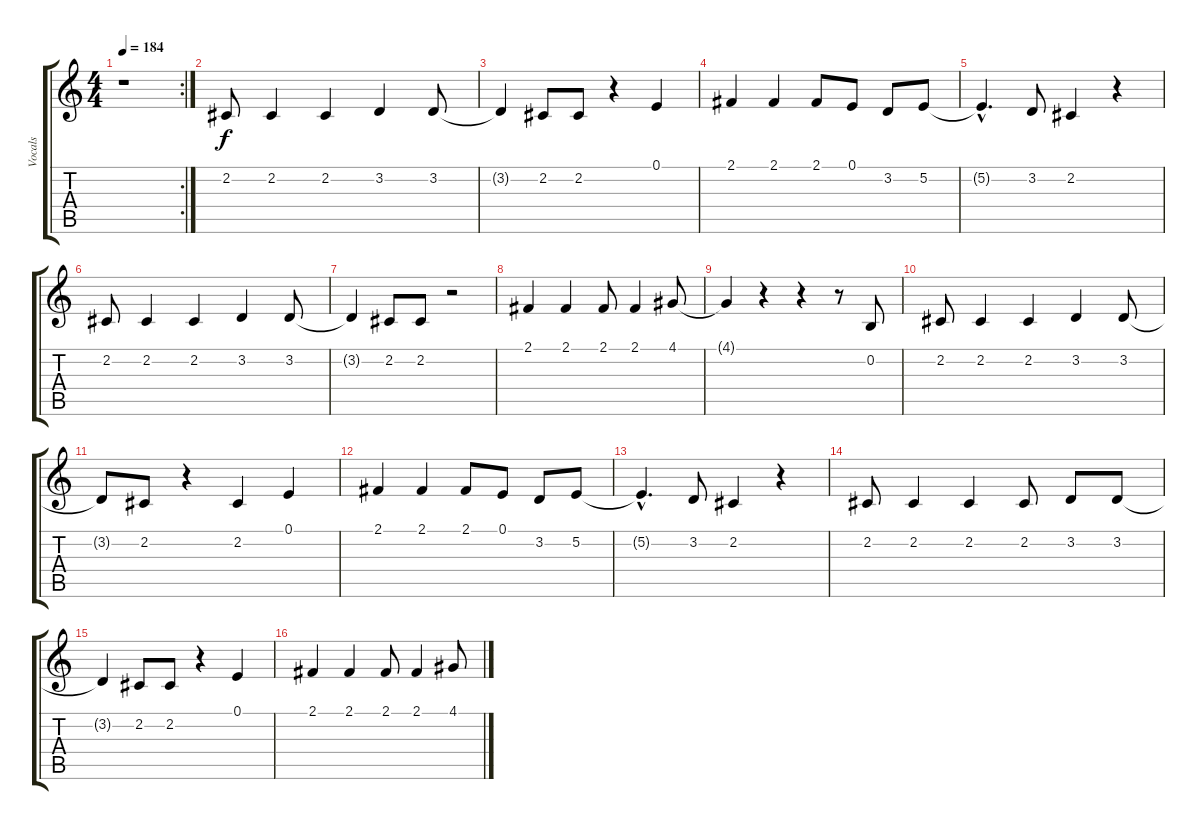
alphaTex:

\track ("Vocals" "Vocals") {instrument altosax}
\staff {score tabs}
\tuning (E4 B3 G3 D3 A2 E2) {hide}
\rc 2
\ts (4 4)
\tempo 184
\clef g2
\ks c
r.1{dy f} |
2.2.8 2.2.4 2.2.4 3.2.4 3.2.8 |
3.2{t}.4 2.2.8 2.2.8 r.4 0.1.4 |
2.1.4 2.1.4 2.1.8 0.1.8 3.2.8 5.2.8 |
5.2{hac t}.4{d} 3.2.8 2.2.4 r.4 |
2.2.8 2.2.4 2.2.4 3.2.4 3.2.8 |
3.2{t}.4 2.2.8 2.2.8 r.2 |
2.1.4 2.1.4 2.1.8 2.1.4 4.1.8 |
4.1{t}.4 r.4 r.4 r.8 0.2.8 |
2.2.8 2.2.4 2.2.4 3.2.4 3.2.8 |
3.2{t}.8 2.2.8 r.4 2.2.4 0.1.4 |
2.1.4 2.1.4 2.1.8 0.1.8 3.2.8 5.2.8 |
5.2{hac t}.4{d} 3.2.8 2.2.4 r.4 |
2.2.8 2.2.4 2.2.4 2.2.8 3.2.8 3.2.8 |
3.2{t}.4 2.2.8 2.2.8 r.4 0.1.4 |
2.1.4 2.1.4 2.1.8 2.1.4 4.1.8
